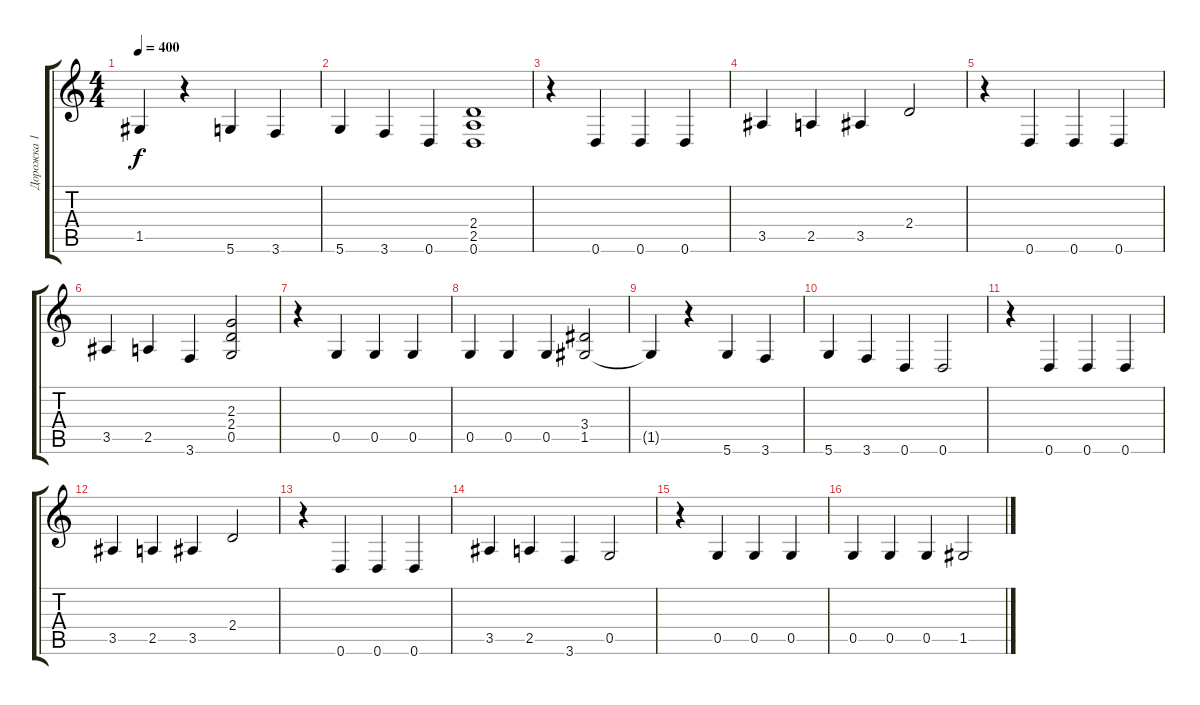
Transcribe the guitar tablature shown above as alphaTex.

\track ("Дорожка 1" "Дорожка 1") {instrument overdrivenguitar}
\staff {score tabs}
\tuning (D4 A3 F3 C3 G2 D2) {hide}
\ts (4 4)
\tempo 400
\clef g2
\ks c
1.5{t}.4{dy f} r.4 5.6.4 3.6.4 |
5.6.4 3.6.4 0.6.4 (2.4 2.5 0.6).1 |
r.4 0.6.4 0.6.4 0.6.4 |
3.5.4 2.5.4 3.5.4 2.4.2 |
r.4 0.6.4 0.6.4 0.6.4 |
3.5.4 2.5.4 3.6.4 (2.3 2.4 0.5).2 |
r.4 0.5.4 0.5.4 0.5.4 |
0.5.4 0.5.4 0.5.4 (3.4 1.5).2 |
1.5{t}.4 r.4 5.6.4 3.6.4 |
5.6.4 3.6.4 0.6.4 0.6.2 |
r.4 0.6.4 0.6.4 0.6.4 |
3.5.4 2.5.4 3.5.4 2.4.2 |
r.4 0.6.4 0.6.4 0.6.4 |
3.5.4 2.5.4 3.6.4 0.5.2 |
r.4 0.5.4 0.5.4 0.5.4 |
0.5.4 0.5.4 0.5.4 1.5.2
